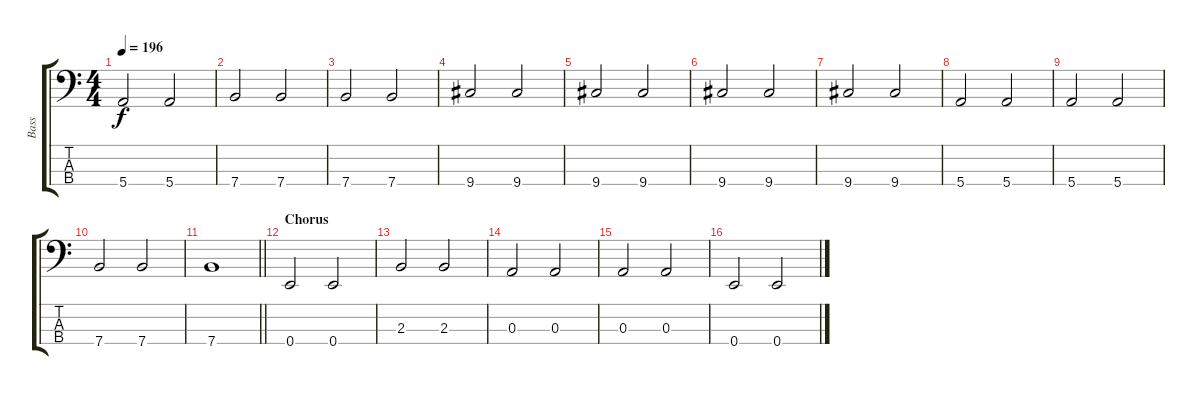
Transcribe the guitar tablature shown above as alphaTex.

\track ("Bass" "Bass") {instrument acousticbass}
\staff {score tabs}
\tuning (G2 D2 A1 E1) {hide}
\ts (4 4)
\tempo 196
\clef f4
\ks c
5.4.2{dy f} 5.4.2 |
7.4.2 7.4.2 |
7.4.2 7.4.2 |
9.4.2 9.4.2 |
9.4.2 9.4.2 |
9.4.2 9.4.2 |
9.4.2 9.4.2 |
5.4.2 5.4.2 |
5.4.2 5.4.2 |
7.4.2 7.4.2 |
\barLineRight lightlight
7.4.1 |
\section ("" "Chorus")
0.4.2 0.4.2 |
2.3.2 2.3.2 |
0.3.2 0.3.2 |
0.3.2 0.3.2 |
0.4.2 0.4.2
